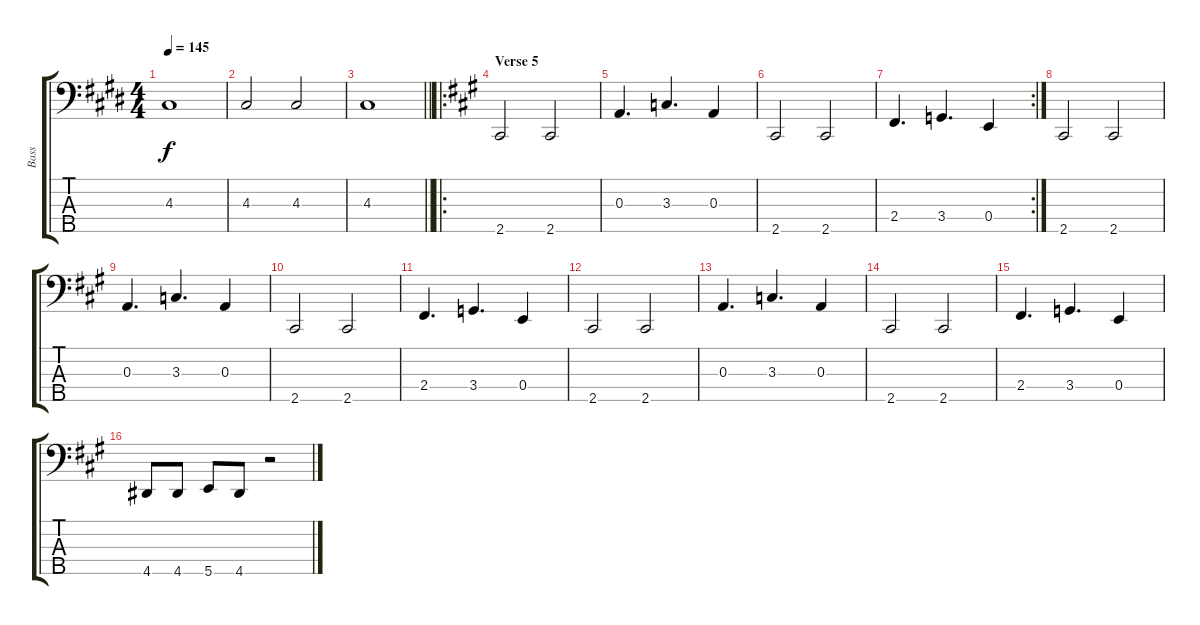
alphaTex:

\track ("Bass" "Bass") {instrument electricbassfinger}
\staff {score tabs}
\tuning (G2 D2 A1 E1 B0) {hide}
\ts (4 4)
\tempo 145
\clef f4
\ks c#minor
4.3.1{dy f} |
4.3.2 4.3.2 |
\barLineRight lightlight
4.3.1 |
\ro
\section ("" "Verse 5")
\ks a
2.5.2 2.5.2 |
0.3.4{d} 3.3.4{d} 0.3.4 |
2.5.2 2.5.2 |
\rc 2
2.4.4{d} 3.4.4{d} 0.4.4 |
2.5.2 2.5.2 |
0.3.4{d} 3.3.4{d} 0.3.4 |
2.5.2 2.5.2 |
2.4.4{d} 3.4.4{d} 0.4.4 |
2.5.2 2.5.2 |
0.3.4{d} 3.3.4{d} 0.3.4 |
2.5.2 2.5.2 |
2.4.4{d} 3.4.4{d} 0.4.4 |
4.5.8 4.5.8 5.5.8 4.5.8 r.2
